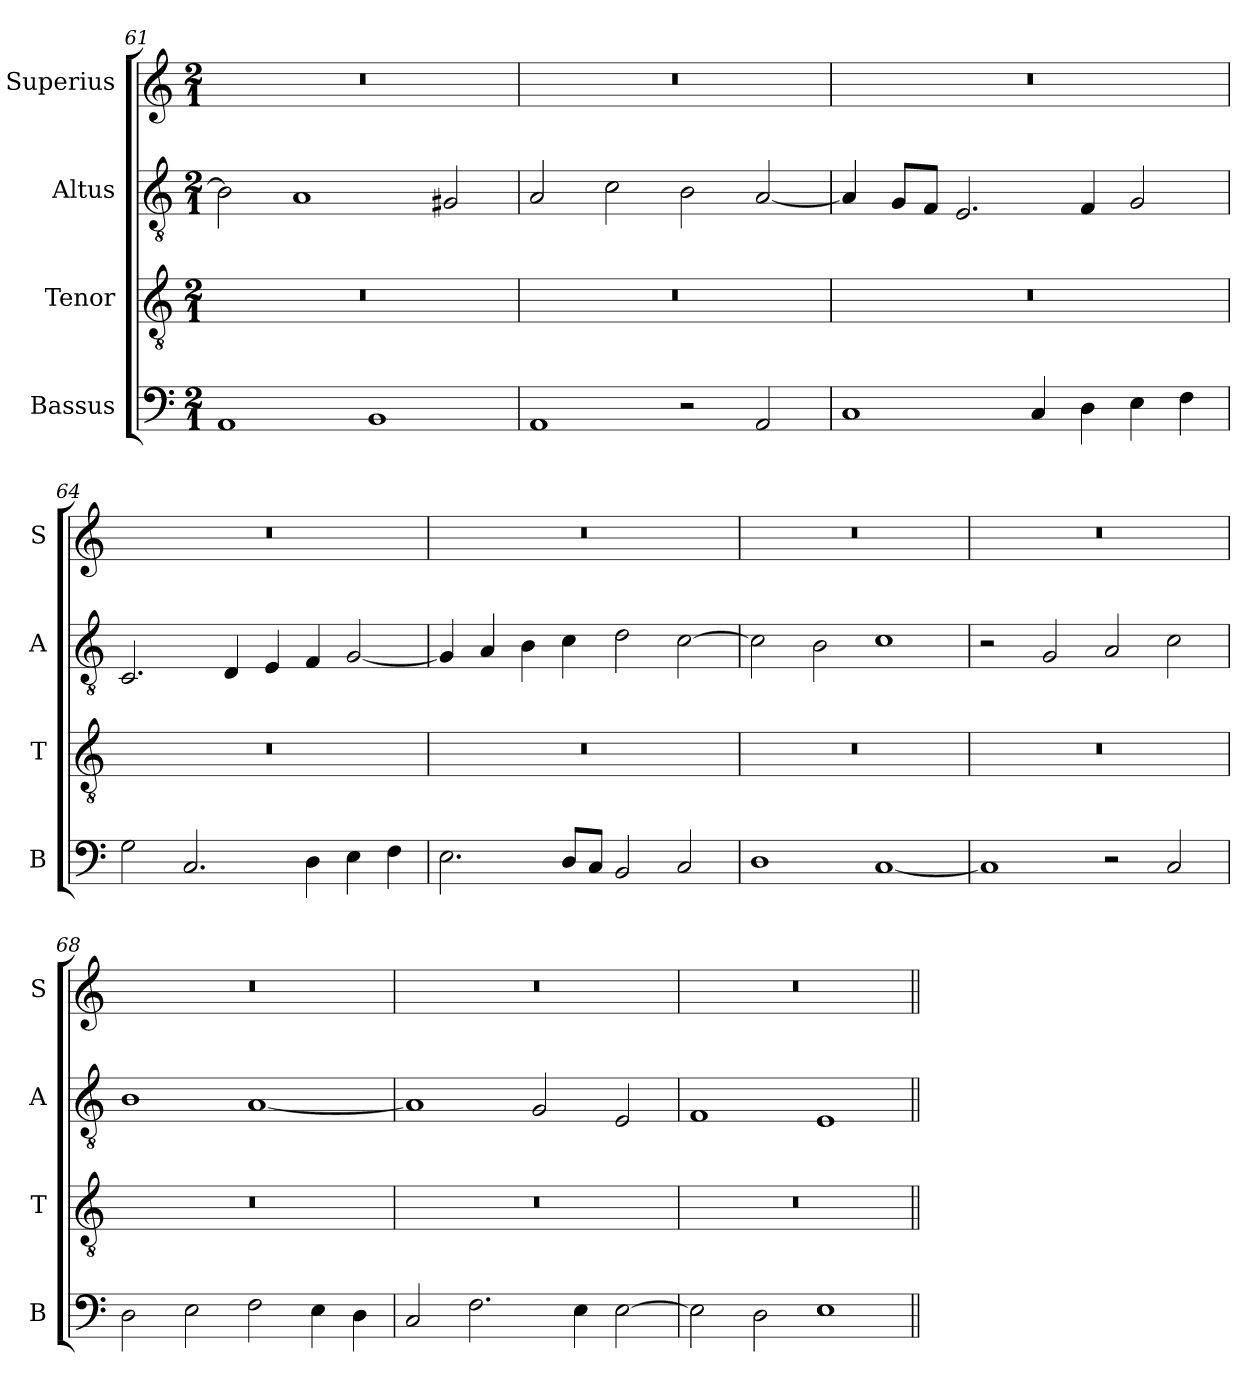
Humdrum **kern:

**kern	**kern	**kern	**kern
*part4	*part3	*part2	*part1
*staff4	*staff3	*staff2	*staff1
*I"Bassus	*I"Tenor	*I"Altus	*I"Superius
*I'B	*I'T	*I'A	*I'S
*clefF4	*clefGv2	*clefGv2	*clefG2
*k[]	*k[]	*k[]	*k[]
*M2/1	*M2/1	*M2/1	*M2/1
=61	=61	=61	=61
1AA	0r	2B\]	0r
.	.	1A	.
1BB	.	.	.
.	.	2G#X/	.
=62	=62	=62	=62
1AA	0r	2A/	0r
.	.	2c\	.
2r	.	2B\	.
2AA/	.	[2A/	.
=63	=63	=63	=63
1C	0r	4A/]	0r
.	.	8G/L	.
.	.	8F/J	.
.	.	2.E/	.
4C/	.	.	.
4D\	.	4F/	.
4E\	.	2G/	.
4F\	.	.	.
=64	=64	=64	=64
2G\	0r	2.C/	0r
2.C/	.	.	.
.	.	4D/	.
.	.	4E/	.
4D\	.	4F/	.
4E\	.	[2G/	.
4F\	.	.	.
=65	=65	=65	=65
2.E\	0r	4G/]	0r
.	.	4A/	.
.	.	4B\	.
8D/L	.	4c\	.
8C/J	.	.	.
2BB/	.	2d\	.
2C/	.	[2c\	.
=66	=66	=66	=66
1D	0r	2c\]	0r
.	.	2B\	.
[1C	.	1c	.
=67	=67	=67	=67
1C]	0r	2r	0r
.	.	2G/	.
2r	.	2A/	.
2C/	.	2c\	.
=68	=68	=68	=68
2D\	0r	1B	0r
2E\	.	.	.
2F\	.	[1A	.
4E\	.	.	.
4D\	.	.	.
=69	=69	=69	=69
2C/	0r	1A]	0r
2.F\	.	.	.
.	.	2G/	.
4E\	.	.	.
[2E\	.	2E/	.
=70	=70	=70	=70
2E\]	0r	1F	0r
2D\	.	.	.
1E	.	1E	.
=||	=||	=||	=||
*-	*-	*-	*-
